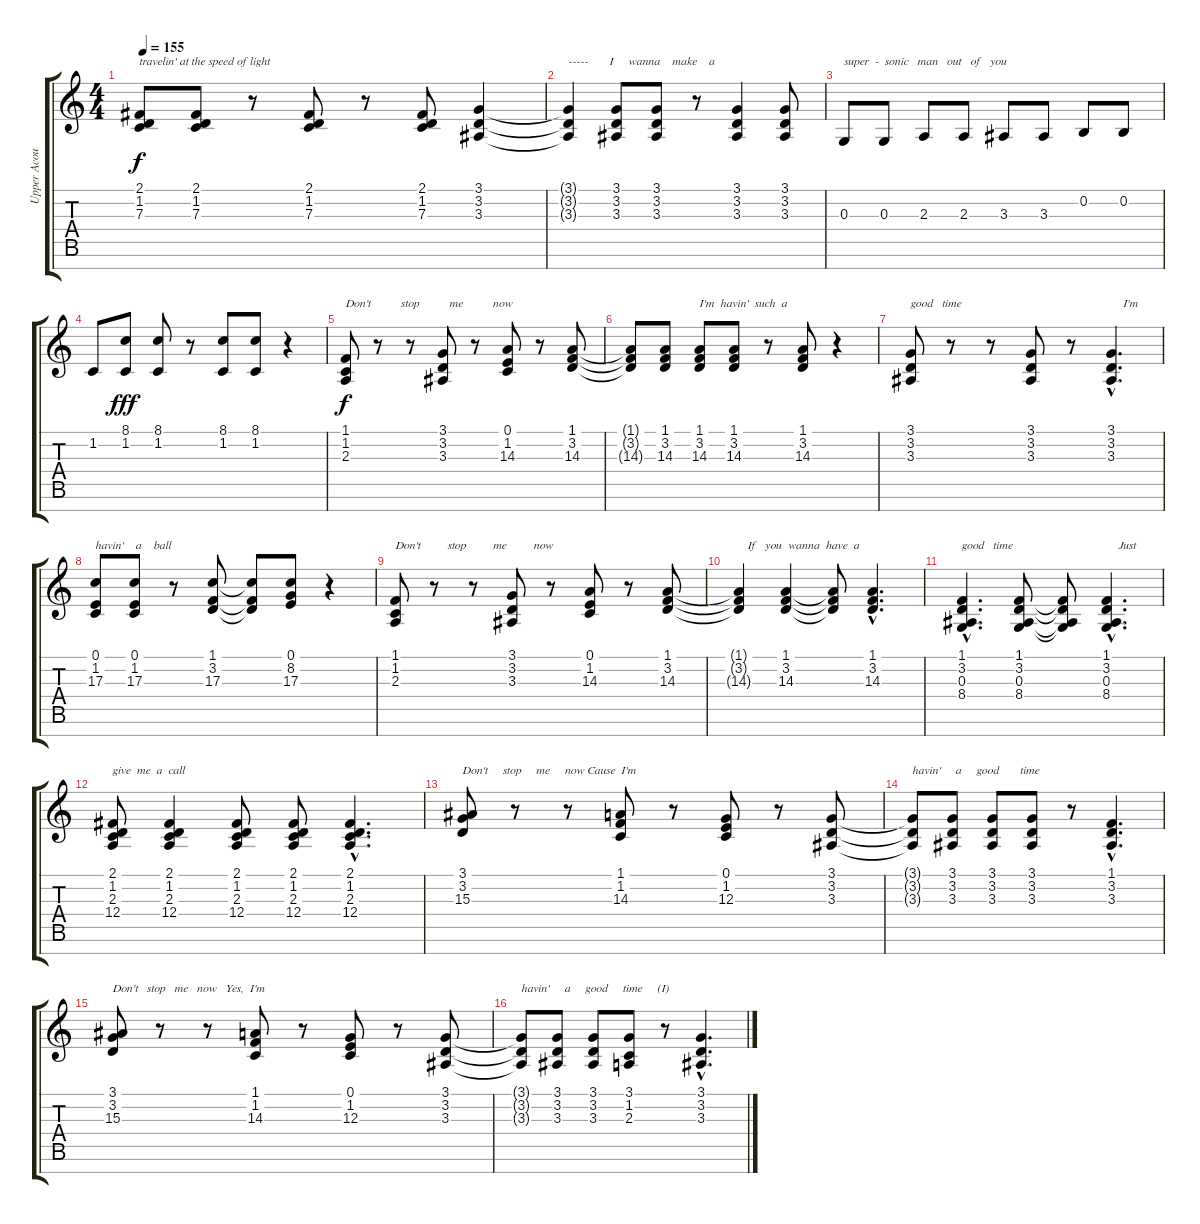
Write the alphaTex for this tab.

\track ("Upper Acoustic Piano" "Upper Acou") {instrument acousticgrandpiano}
\staff {score tabs}
\tuning (E4 B3 G3 D3 A2 E2 B1) {hide}
\ts (4 4)
\tempo 155
\clef g2
\ks c
(2.1 1.2 7.3).8{txt "travelin' at the speed of light" dy f} (2.1 1.2 7.3).8 r.8 (2.1 1.2 7.3).8 r.8 (2.1 1.2 7.3).8 (3.1 3.2 3.3).4 |
(3.1{t} 3.2{t} 3.3{t}).4{txt "-----       I     wanna    make    a"} (3.1 3.2 3.3).8 (3.1 3.2 3.3).8 r.8 (3.1 3.2 3.3).4 (3.1 3.2 3.3).8 |
0.3.8{txt "super  -  sonic   man   out   of   you"} 0.3.8 2.3.8 2.3.8 3.3.8 3.3.8 0.2.8 0.2.8 |
1.2.8 (8.1 1.2).8{dy fff} (8.1 1.2).8 r.8 (8.1 1.2).8 (8.1 1.2).8 r.4 |
(1.1 1.2 2.3).8{txt "Don't          stop          me          now" dy f} r.8 r.8 (3.1 3.2 3.3).8 r.8 (0.1 1.2 14.3).8 r.8 (1.1 3.2 14.3).8 |
(1.1{t} 3.2{t} 14.3{t}).8 (1.1 3.2 14.3).8 (1.1 3.2 14.3).8{txt "I'm  havin'  such  a"} (1.1 3.2 14.3).8 r.8 (1.1 3.2 14.3).8 r.4 |
(3.1 3.2 3.3).8{txt "good   time"} r.8 r.8 (3.1 3.2 3.3).8 r.8 (3.1{hac} 3.2{hac} 3.3{hac}).4{d txt "    I'm"} |
(0.1 1.2 17.3).8{txt "havin'    a    ball"} (0.1 1.2 17.3).8 r.8 (1.1 3.2 17.3).8 (1.1{t} 3.2{t} 17.3{t}).8 (0.1 8.2 17.3).8 r.4 |
(1.1 1.2 2.3).8{txt "Don't         stop         me         now"} r.8 r.8 (3.1 3.2 3.3).8 r.8 (0.1 1.2 14.3).8 r.8 (1.1 3.2 14.3).8 |
(1.1{t} 3.2{t} 14.3{t}).4{txt "   If   you  wanna  have  a"} (1.1 3.2 14.3).4 (1.1{t} 3.2{t} 14.3{t}).8 (1.1{hac} 3.2{hac} 14.3{hac}).4{d} |
(1.1{hac} 3.2{hac} 0.3{hac} 8.4{hac}).4{d txt "good   time"} (1.1 3.2 0.3 8.4).8 (1.1{t} 3.2{t} 0.3{t} 8.4{t}).8 (1.1{hac} 3.2{hac} 0.3{hac} 8.4{hac}).4{d txt "    Just"} |
(2.1 1.2 2.3 12.4).8{txt "give  me  a  call"} (2.1 1.2 2.3 12.4).4 (2.1 1.2 2.3 12.4).8 (2.1 1.2 2.3 12.4).8 (2.1{hac} 1.2{hac} 2.3{hac} 12.4{hac}).4{d} |
(3.1 3.2 15.3).8{txt "Don't     stop     me     now Cause  I'm "} r.8 r.8 (1.1 1.2 14.3).8 r.8 (0.1 1.2 12.3).8 r.8 (3.1 3.2 3.3).8 |
(3.1{t} 3.2{t} 3.3{t}).8{txt "havin'     a     good       time"} (3.1 3.2 3.3).8 (3.1 3.2 3.3).8 (3.1 3.2 3.3).8 r.8 (1.1{hac} 3.2{hac} 3.3{hac}).4{d} |
(3.1 3.2 15.3).8{txt "Don't   stop   me   now   Yes,  I'm"} r.8 r.8 (1.1 1.2 14.3).8 r.8 (0.1 1.2 12.3).8 r.8 (3.1 3.2 3.3).8 |
(3.1{t} 3.2{t} 3.3{t}).8{txt "havin'     a     good     time     (I)"} (3.1 3.2 3.3).8 (3.1 3.2 3.3).8 (3.1 1.2 2.3).8 r.8 (3.1{hac} 3.2{hac} 3.3{hac}).4{d}
